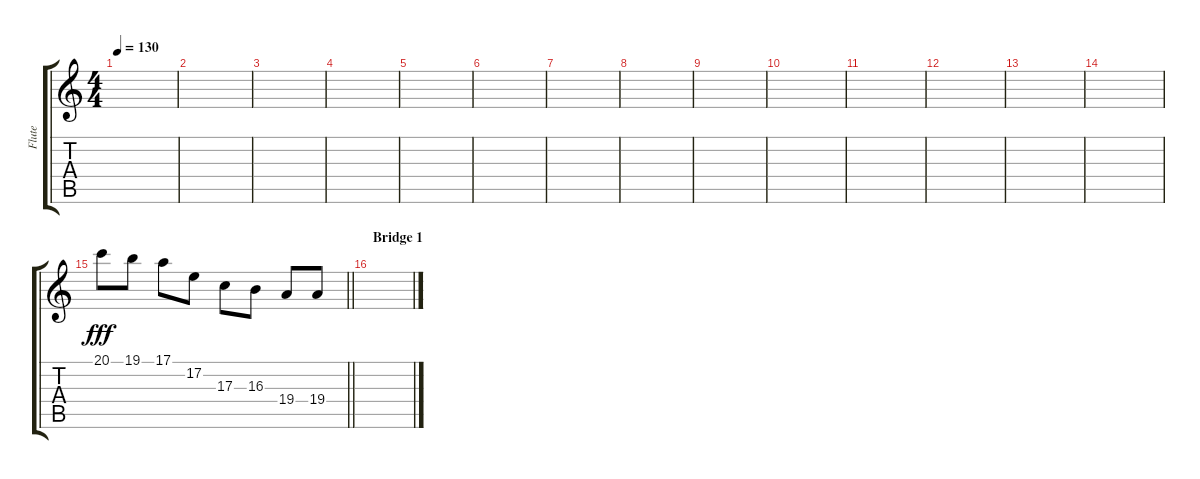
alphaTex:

\track ("Flute" "Flute") {instrument flute}
\staff {score tabs}
\tuning (E4 B3 G3 D3 A2 E2) {hide}
\ts (4 4)
\tempo 130
\clef g2
\ks c
|
|
|
|
|
|
|
|
|
|
|
|
|
|
\barLineRight lightlight
20.1.8{dy fff} 19.1.8 17.1.8 17.2.8 17.3.8 16.3.8 19.4.8 19.4.8 |
\section ("" "Bridge 1")
